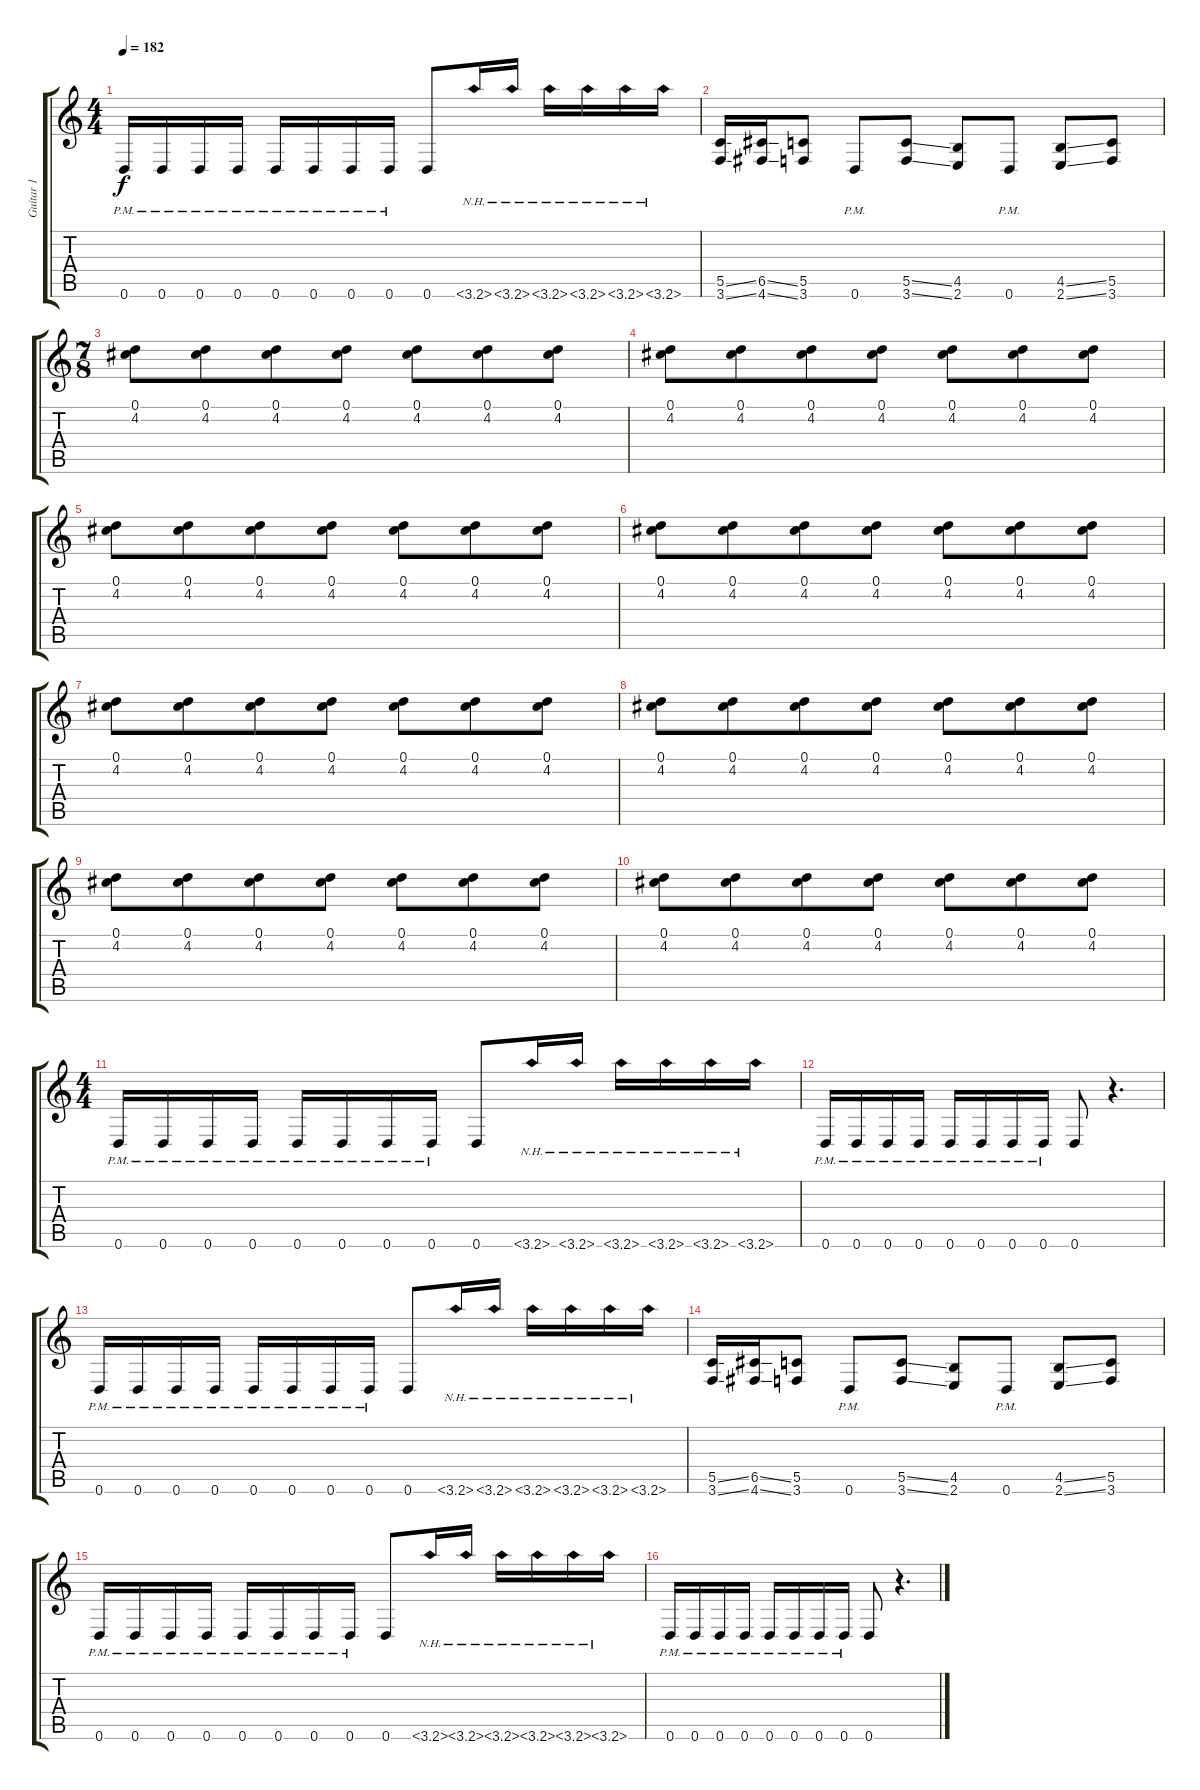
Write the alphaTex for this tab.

\track ("Guitar 1" "Guitar 1") {instrument distortionguitar}
\staff {score tabs}
\tuning (D4 A3 F3 C3 G2 D2) {hide}
\ts (4 4)
\tempo 182
\clef g2
\ks c
0.6{pm}.16{dy f} 0.6{pm}.16 0.6{pm}.16 0.6{pm}.16 0.6{pm}.16 0.6{pm}.16 0.6{pm}.16 0.6{pm}.16 0.6.8 3.6{nh}.16 3.6{nh}.16 3.6{nh}.16 3.6{nh}.16 3.6{nh}.16 3.6{nh}.16 |
(5.5{ss} 3.6{ss}).16 (6.5{ss} 4.6{ss}).16 (5.5 3.6).8 0.6{pm}.8 (5.5{ss} 3.6{ss}).8 (4.5 2.6).8 0.6{pm}.8 (4.5{ss} 2.6{ss}).8 (5.5 3.6).8 |
\ts (7 8)
(0.1 4.2).8 (0.1 4.2).8 (0.1 4.2).8 (0.1 4.2).8 (0.1 4.2).8 (0.1 4.2).8 (0.1 4.2).8 |
(0.1 4.2).8 (0.1 4.2).8 (0.1 4.2).8 (0.1 4.2).8 (0.1 4.2).8 (0.1 4.2).8 (0.1 4.2).8 |
(0.1 4.2).8 (0.1 4.2).8 (0.1 4.2).8 (0.1 4.2).8 (0.1 4.2).8 (0.1 4.2).8 (0.1 4.2).8 |
(0.1 4.2).8 (0.1 4.2).8 (0.1 4.2).8 (0.1 4.2).8 (0.1 4.2).8 (0.1 4.2).8 (0.1 4.2).8 |
(0.1 4.2).8 (0.1 4.2).8 (0.1 4.2).8 (0.1 4.2).8 (0.1 4.2).8 (0.1 4.2).8 (0.1 4.2).8 |
(0.1 4.2).8 (0.1 4.2).8 (0.1 4.2).8 (0.1 4.2).8 (0.1 4.2).8 (0.1 4.2).8 (0.1 4.2).8 |
(0.1 4.2).8 (0.1 4.2).8 (0.1 4.2).8 (0.1 4.2).8 (0.1 4.2).8 (0.1 4.2).8 (0.1 4.2).8 |
(0.1 4.2).8 (0.1 4.2).8 (0.1 4.2).8 (0.1 4.2).8 (0.1 4.2).8 (0.1 4.2).8 (0.1 4.2).8 |
\ts (4 4)
0.6{pm}.16 0.6{pm}.16 0.6{pm}.16 0.6{pm}.16 0.6{pm}.16 0.6{pm}.16 0.6{pm}.16 0.6{pm}.16 0.6.8 3.6{nh}.16 3.6{nh}.16 3.6{nh}.16 3.6{nh}.16 3.6{nh}.16 3.6{nh}.16 |
0.6{pm}.16 0.6{pm}.16 0.6{pm}.16 0.6{pm}.16 0.6{pm}.16 0.6{pm}.16 0.6{pm}.16 0.6{pm}.16 0.6.8 r.4{d} |
0.6{pm}.16 0.6{pm}.16 0.6{pm}.16 0.6{pm}.16 0.6{pm}.16 0.6{pm}.16 0.6{pm}.16 0.6{pm}.16 0.6.8 3.6{nh}.16 3.6{nh}.16 3.6{nh}.16 3.6{nh}.16 3.6{nh}.16 3.6{nh}.16 |
(5.5{ss} 3.6{ss}).16 (6.5{ss} 4.6{ss}).16 (5.5 3.6).8 0.6{pm}.8 (5.5{ss} 3.6{ss}).8 (4.5 2.6).8 0.6{pm}.8 (4.5{ss} 2.6{ss}).8 (5.5 3.6).8 |
0.6{pm}.16 0.6{pm}.16 0.6{pm}.16 0.6{pm}.16 0.6{pm}.16 0.6{pm}.16 0.6{pm}.16 0.6{pm}.16 0.6.8 3.6{nh}.16 3.6{nh}.16 3.6{nh}.16 3.6{nh}.16 3.6{nh}.16 3.6{nh}.16 |
0.6{pm}.16 0.6{pm}.16 0.6{pm}.16 0.6{pm}.16 0.6{pm}.16 0.6{pm}.16 0.6{pm}.16 0.6{pm}.16 0.6.8 r.4{d}
